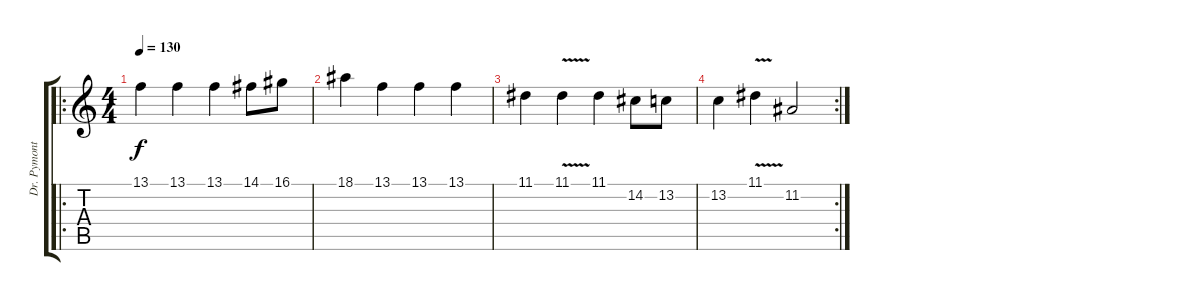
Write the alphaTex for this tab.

\track ("Dr. Pymonte" "Dr. Pymont") {instrument bagpipe}
\staff {score tabs}
\tuning (E4 B3 G3 D3 A2 E2) {hide}
\ro
\ts (4 4)
\tempo 130
\clef g2
\ks c
13.1.4{dy f} 13.1.4 13.1.4 14.1.8 16.1.8 |
18.1.4 13.1.4 13.1.4 13.1.4 |
11.1.4 11.1{v}.4 11.1.4 14.2.8 13.2.8 |
\rc 2
13.2.4 11.1{v}.4 11.2.2
